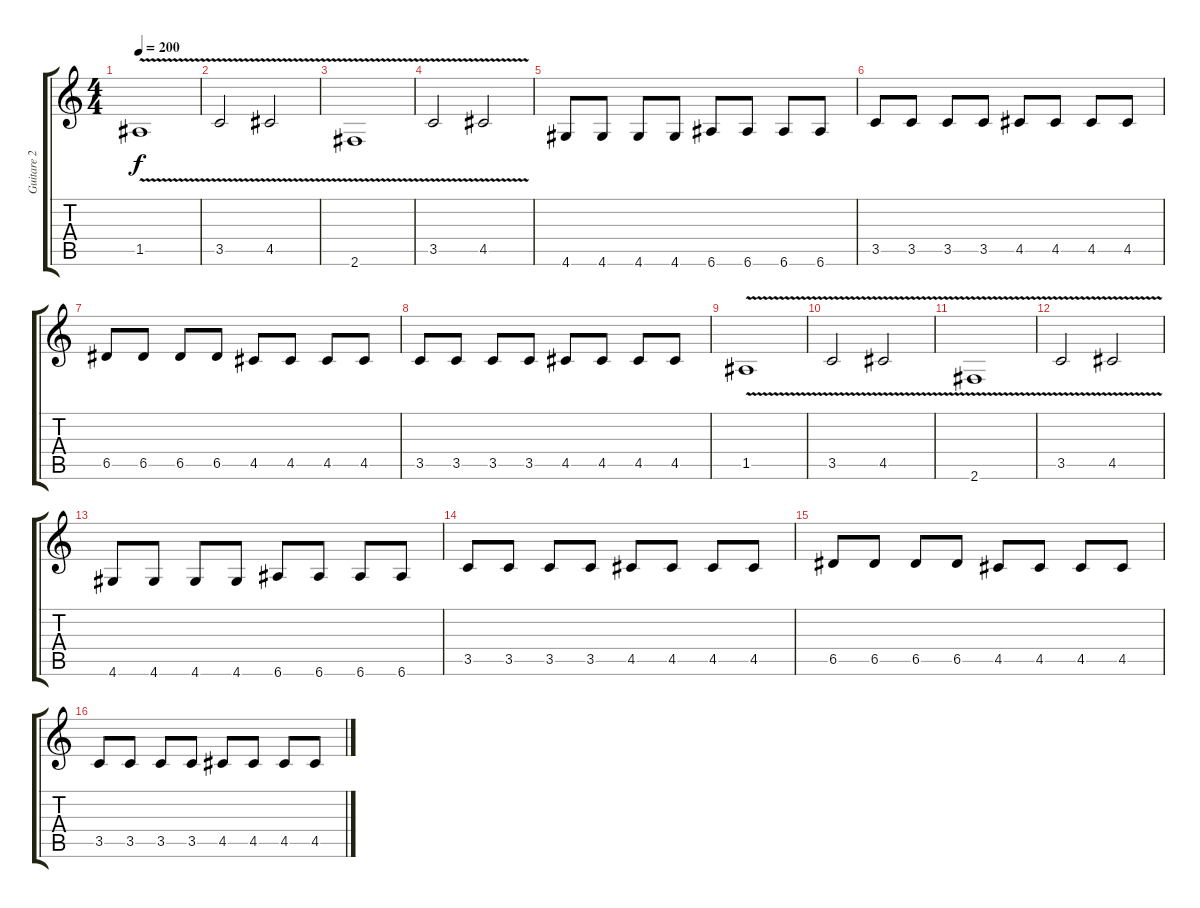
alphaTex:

\track ("Guitare 2" "Guitare 2") {instrument distortionguitar}
\staff {score tabs}
\tuning (E4 B3 G3 D3 A2 E2) {hide}
\ts (4 4)
\tempo 200
\clef g2
\ks c
1.5{v}.1{dy f} |
3.5{v}.2 4.5{v}.2 |
2.6{v}.1 |
3.5{v}.2 4.5{v}.2 |
4.6.8 4.6.8 4.6.8 4.6.8 6.6.8 6.6.8 6.6.8 6.6.8 |
3.5.8 3.5.8 3.5.8 3.5.8 4.5.8 4.5.8 4.5.8 4.5.8 |
6.5.8 6.5.8 6.5.8 6.5.8 4.5.8 4.5.8 4.5.8 4.5.8 |
3.5.8 3.5.8 3.5.8 3.5.8 4.5.8 4.5.8 4.5.8 4.5.8 |
1.5{v}.1 |
3.5{v}.2 4.5{v}.2 |
2.6{v}.1 |
3.5{v}.2 4.5{v}.2 |
4.6.8 4.6.8 4.6.8 4.6.8 6.6.8 6.6.8 6.6.8 6.6.8 |
3.5.8 3.5.8 3.5.8 3.5.8 4.5.8 4.5.8 4.5.8 4.5.8 |
6.5.8 6.5.8 6.5.8 6.5.8 4.5.8 4.5.8 4.5.8 4.5.8 |
3.5.8 3.5.8 3.5.8 3.5.8 4.5.8 4.5.8 4.5.8 4.5.8
